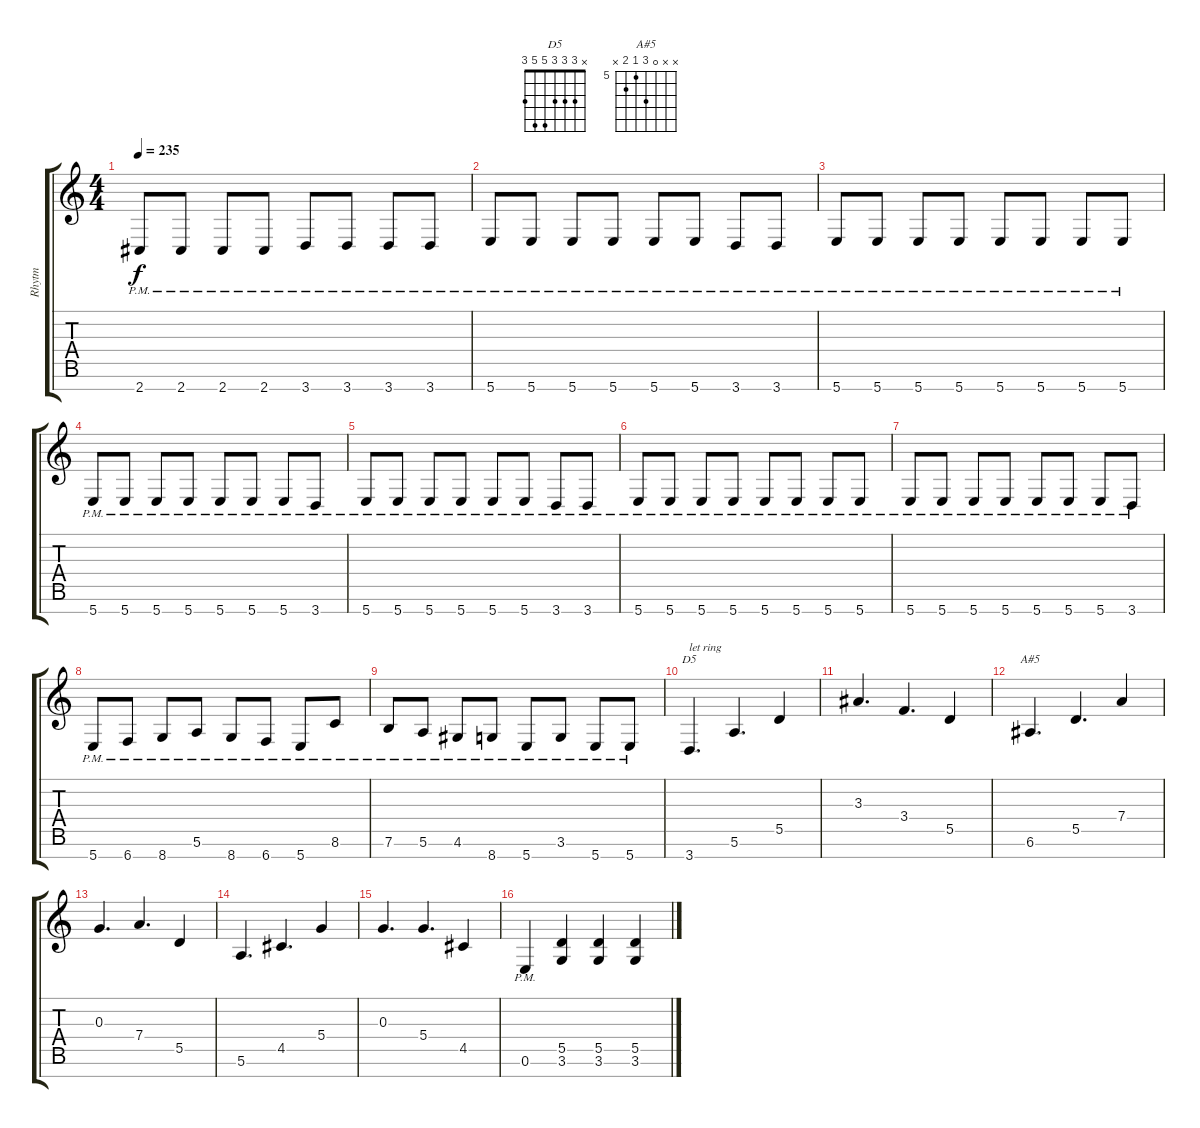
\track ("Rhytm" "Rhytm") {instrument distortionguitar}
\staff {score tabs}
\tuning (E4 B3 G3 D3 A2 E2 B1) {hide}
\chord ("D5" x 3 3 3 5 5 3)
\chord ("A#5" x x 0 7 5 6 x) {firstfret 5}
\ts (4 4)
\tempo 235
\clef g2
\ks c
2.7{pm}.8{dy f} 2.7{pm}.8 2.7{pm}.8 2.7{pm}.8 3.7{pm}.8 3.7{pm}.8 3.7{pm}.8 3.7{pm}.8 |
5.7{pm}.8 5.7{pm}.8 5.7{pm}.8 5.7{pm}.8 5.7{pm}.8 5.7{pm}.8 3.7{pm}.8 3.7{pm}.8 |
5.7{pm}.8 5.7{pm}.8 5.7{pm}.8 5.7{pm}.8 5.7{pm}.8 5.7{pm}.8 5.7{pm}.8 5.7{pm}.8 |
5.7{pm}.8 5.7{pm}.8 5.7{pm}.8 5.7{pm}.8 5.7{pm}.8 5.7{pm}.8 5.7{pm}.8 3.7{pm}.8 |
5.7{pm}.8 5.7{pm}.8 5.7{pm}.8 5.7{pm}.8 5.7{pm}.8 5.7{pm}.8 3.7{pm}.8 3.7{pm}.8 |
5.7{pm}.8 5.7{pm}.8 5.7{pm}.8 5.7{pm}.8 5.7{pm}.8 5.7{pm}.8 5.7{pm}.8 5.7{pm}.8 |
5.7{pm}.8 5.7{pm}.8 5.7{pm}.8 5.7{pm}.8 5.7{pm}.8 5.7{pm}.8 5.7{pm}.8 3.7{pm}.8 |
5.7{pm}.8 6.7{pm}.8 8.7{pm}.8 5.6{pm}.8 8.7{pm}.8 6.7{pm}.8 5.7{pm}.8 8.6{pm}.8 |
7.6{pm}.8 5.6{pm}.8 4.6{pm}.8 8.7{pm}.8 5.7{pm}.8 3.6{pm}.8 5.7{pm}.8 5.7{pm}.8 |
3.7.4{d ch "D5" txt "let ring"} 5.6.4{d} 5.5.4 |
3.3.4{d} 3.4.4{d} 5.5.4 |
6.6.4{d ch "A#5"} 5.5.4{d} 7.4.4 |
0.3.4{d} 7.4.4{d} 5.5.4 |
5.6.4{d} 4.5.4{d} 5.4.4 |
0.3.4{d} 5.4.4{d} 4.5.4 |
0.6{pm}.4 (5.5 3.6).4 (5.5 3.6).4 (5.5 3.6).4
